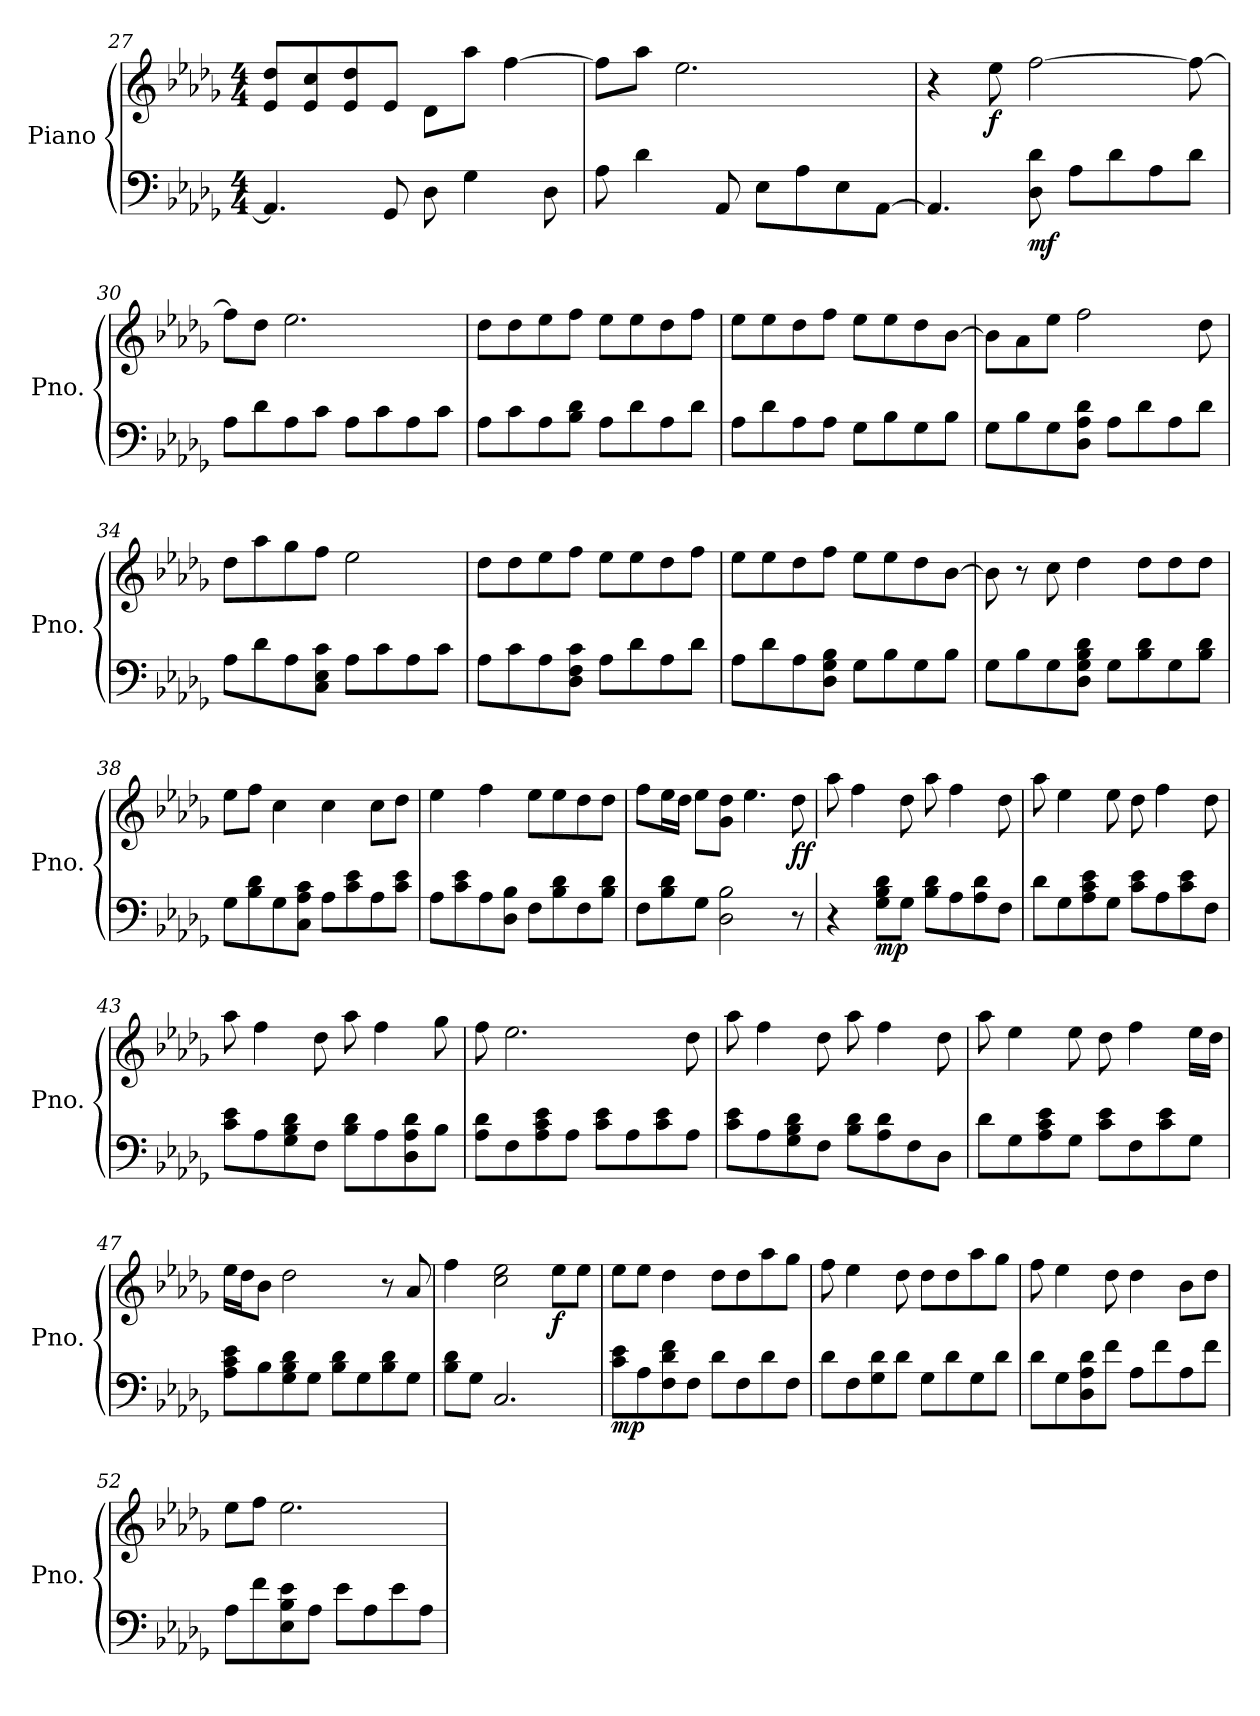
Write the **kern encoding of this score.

**kern	**kern	**dynam
*part1	*part1	*part1
*staff2	*staff1	*staff1/2
*I"Piano	*	*
*I'Pno.	*	*
*clefF4	*clefG2	*
*k[b-e-a-d-g-]	*k[b-e-a-d-g-]	*
*M4/4	*M4/4	*
=27	=27	=27
4.AA-/]	8e-/ 8dd-/L	.
.	8e-/ 8cc/	.
.	8e-/ 8dd-/	.
8GG-/	8e-/J	.
8D-\	8d-\L	.
4G-\	8aa-\J	.
.	[4ff\	.
8D-\	.	.
=28	=28	=28
8A-\	8ff\L]	.
4d-\	8aa-\J	.
.	2.ee-\	.
8AA-/	.	.
8E-\L	.	.
8A-\	.	.
8E-\	.	.
[8AA-\J	.	.
=29	=29	=29
4.AA-/]	4r	.
!	!	!LO:DY:b
.	8ee-\	f
!	!	!LO:DY:b=2
8D-\ 8d-\	[2ff\	mf
8A-\L	.	.
8d-\	.	.
8A-\	.	.
8d-\J	8ff\_	.
=30	=30	=30
8A-\L	8ff\L]	.
8d-\	8dd-\J	.
8A-\	2.ee-\	.
8c\J	.	.
8A-\L	.	.
8c\	.	.
8A-\	.	.
8c\J	.	.
!!LO:LB:g=z
=31	=31	=31
8A-\L	8dd-\L	.
8c\	8dd-\	.
8A-\	8ee-\	.
8B-\ 8d-\J	8ff\J	.
8A-\L	8ee-\L	.
8d-\	8ee-\	.
8A-\	8dd-\	.
8d-\J	8ff\J	.
=32	=32	=32
8A-\L	8ee-\L	.
8d-\	8ee-\	.
8A-\	8dd-\	.
8A-\J	8ff\J	.
8G-\L	8ee-\L	.
8B-\	8ee-\	.
8G-\	8dd-\	.
8B-\J	[8b-\J	.
=33	=33	=33
8G-\L	8b-\L]	.
8B-\	8a-\	.
8G-\	8ee-\J	.
8D-\ 8A-\ 8d-\J	2ff\	.
8A-\L	.	.
8d-\	.	.
8A-\	.	.
8d-\J	8dd-\	.
=34	=34	=34
8A-\L	8dd-\L	.
8d-\	8aa-\	.
8A-\	8gg-\	.
8C\ 8E-\ 8c\J	8ff\J	.
8A-\L	2ee-\	.
8c\	.	.
8A-\	.	.
8c\J	.	.
=35	=35	=35
8A-\L	8dd-\L	.
8c\	8dd-\	.
8A-\	8ee-\	.
8D-\ 8F\ 8c\J	8ff\J	.
8A-\L	8ee-\L	.
8d-\	8ee-\	.
8A-\	8dd-\	.
8d-\J	8ff\J	.
!!LO:LB:g=z
=36	=36	=36
8A-\L	8ee-\L	.
8d-\	8ee-\	.
8A-\	8dd-\	.
8D-\ 8G-\ 8B-\J	8ff\J	.
8G-\L	8ee-\L	.
8B-\	8ee-\	.
8G-\	8dd-\	.
8B-\J	[8b-\J	.
=37	=37	=37
8G-\L	8b-\]	.
8B-\	8r	.
8G-\	8cc\	.
8D-\ 8G-\ 8B-\ 8d-\J	4dd-\	.
8G-\L	.	.
8B-\ 8d-\	8dd-\L	.
8G-\	8dd-\	.
8B-\ 8d-\J	8dd-\J	.
=38	=38	=38
8G-\L	8ee-\L	.
8B-\ 8d-\	8ff\J	.
8G-\	4cc\	.
8C\ 8A-\ 8c\J	.	.
8A-\L	4cc\	.
8c\ 8e-\	.	.
8A-\	8cc\L	.
8c\ 8e-\J	8dd-\J	.
=39	=39	=39
8A-\L	4ee-\	.
8c\ 8e-\	.	.
8A-\	4ff\	.
8D-\ 8B-\J	.	.
8F\L	8ee-\L	.
8B-\ 8d-\	8ee-\	.
8F\	8dd-\	.
8B-\ 8d-\J	8dd-\J	.
=40	=40	=40
8F\L	8ff\L	.
8B-\ 8d-\	16ee-\L	.
.	16dd-\JJ	.
8G-\J	8ee-\L	.
2D-\ 2B-\	8g-\ 8dd-\J	.
.	4.ee-\	.
!	!	!LO:DY:b
8r	8dd-\	ff
!!LO:LB:g=z
=41	=41	=41
4r	8aa-\	.
.	4ff\	.
!	!	!LO:DY:b=2
8G-\ 8B-\ 8d-\L	.	mp
8G-\J	8dd-\	.
8B-\ 8d-\L	8aa-\	.
8A-\	4ff\	.
8A-\ 8d-\	.	.
8F\J	8dd-\	.
=42	=42	=42
8d-\L	8aa-\	.
8G-\	4ee-\	.
8A-\ 8c\ 8e-\	.	.
8G-\J	8ee-\	.
8c\ 8e-\L	8dd-\	.
8A-\	4ff\	.
8c\ 8e-\	.	.
8F\J	8dd-\	.
=43	=43	=43
8c\ 8e-\L	8aa-\	.
8A-\	4ff\	.
8G-\ 8B-\ 8d-\	.	.
8F\J	8dd-\	.
8B-\ 8d-\L	8aa-\	.
8A-\	4ff\	.
8D-\ 8A-\ 8d-\	.	.
8B-\J	8gg-\	.
=44	=44	=44
8A-\ 8d-\L	8ff\	.
8F\	2.ee-\	.
8A-\ 8c\ 8e-\	.	.
8A-\J	.	.
8c\ 8e-\L	.	.
8A-\	.	.
8c\ 8e-\	.	.
8A-\J	8dd-\	.
=45	=45	=45
8c\ 8e-\L	8aa-\	.
8A-\	4ff\	.
8G-\ 8B-\ 8d-\	.	.
8F\J	8dd-\	.
8B-\ 8d-\L	8aa-\	.
8A-\ 8d-\	4ff\	.
8F\	.	.
8D-\J	8dd-\	.
!!LO:LB:g=z
=46	=46	=46
8d-\L	8aa-\	.
8G-\	4ee-\	.
8A-\ 8c\ 8e-\	.	.
8G-\J	8ee-\	.
8c\ 8e-\L	8dd-\	.
8F\	4ff\	.
8c\ 8e-\	.	.
8G-\J	16ee-\LL	.
.	16dd-\JJ	.
=47	=47	=47
8A-\ 8c\ 8e-\L	16ee-\LL	.
.	16dd-\J	.
8B-\	8b-\J	.
8G-\ 8B-\ 8d-\	2dd-\	.
8G-\J	.	.
8B-\ 8d-\L	.	.
8G-\	.	.
8B-\ 8d-\	8r	.
8G-\J	8a-/	.
=48	=48	=48
8B-\ 8d-\L	4ff\	.
8G-\J	.	.
2.C/	2cc\ 2ee-\	.
!	!	!LO:DY:b
.	8ee-\L	f
.	8ee-\J	.
=49	=49	=49
!	!	!LO:DY:b=2
8c\ 8e-\L	8ee-\L	mp
8A-\	8ee-\J	.
8F\ 8d-\ 8f\	4dd-\	.
8F\J	.	.
8d-\L	8dd-\L	.
8F\	8dd-\	.
8d-\	8aa-\	.
8F\J	8gg-\J	.
=50	=50	=50
8d-\L	8ff\	.
8F\	4ee-\	.
8G-\ 8d-\	.	.
8d-\J	8dd-\	.
8G-\L	8dd-\L	.
8d-\	8dd-\	.
8G-\	8aa-\	.
8d-\J	8gg-\J	.
!!LO:LB:g=z
=51	=51	=51
8d-\L	8ff\	.
8G-\	4ee-\	.
8D-\ 8A-\ 8d-\	.	.
8f\J	8dd-\	.
8A-\L	4dd-\	.
8f\	.	.
8A-\	8b-\L	.
8f\J	8dd-\J	.
=52	=52	=52
8A-\L	8ee-\L	.
8f\	8ff\J	.
8E-\ 8B-\ 8e-\	2.ee-\	.
8A-\J	.	.
8e-\L	.	.
8A-\	.	.
8e-\	.	.
8A-\J	.	.
=	=	=
*-	*-	*-
